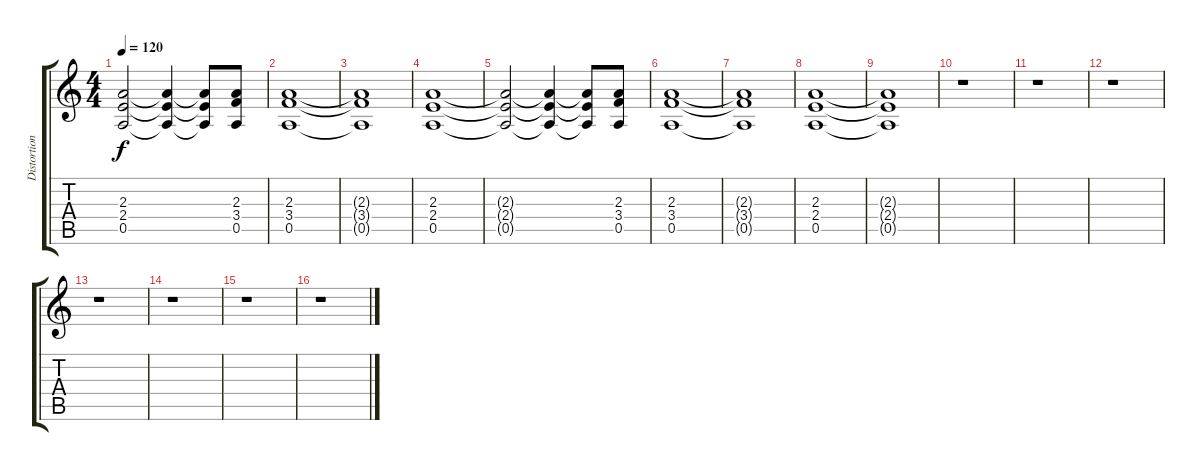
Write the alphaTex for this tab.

\track ("Distortion Fills" "Distortion") {instrument distortionguitar}
\staff {score tabs}
\tuning (E4 B3 G3 D3 A2 E2) {hide}
\ts (4 4)
\tempo 120
\clef g2
\ks c
(2.3{t} 2.4{t} 0.5{t}).2{dy f} (2.3{t} 2.4{t} 0.5{t}).4 (2.3{t} 2.4{t} 0.5{t}).8 (2.3 3.4 0.5).8 |
(2.3 3.4 0.5).1 |
(2.3{t} 3.4{t} 0.5{t}).1 |
(2.3 2.4 0.5).1 |
(2.3{t} 2.4{t} 0.5{t}).2 (2.3{t} 2.4{t} 0.5{t}).4 (2.3{t} 2.4{t} 0.5{t}).8 (2.3 3.4 0.5).8 |
(2.3 3.4 0.5).1 |
(2.3{t} 3.4{t} 0.5{t}).1 |
(2.3 2.4 0.5).1 |
(2.3{t} 2.4{t} 0.5{t}).1 |
r.1 |
r.1 |
r.1 |
r.1 |
r.1 |
r.1 |
r.1
